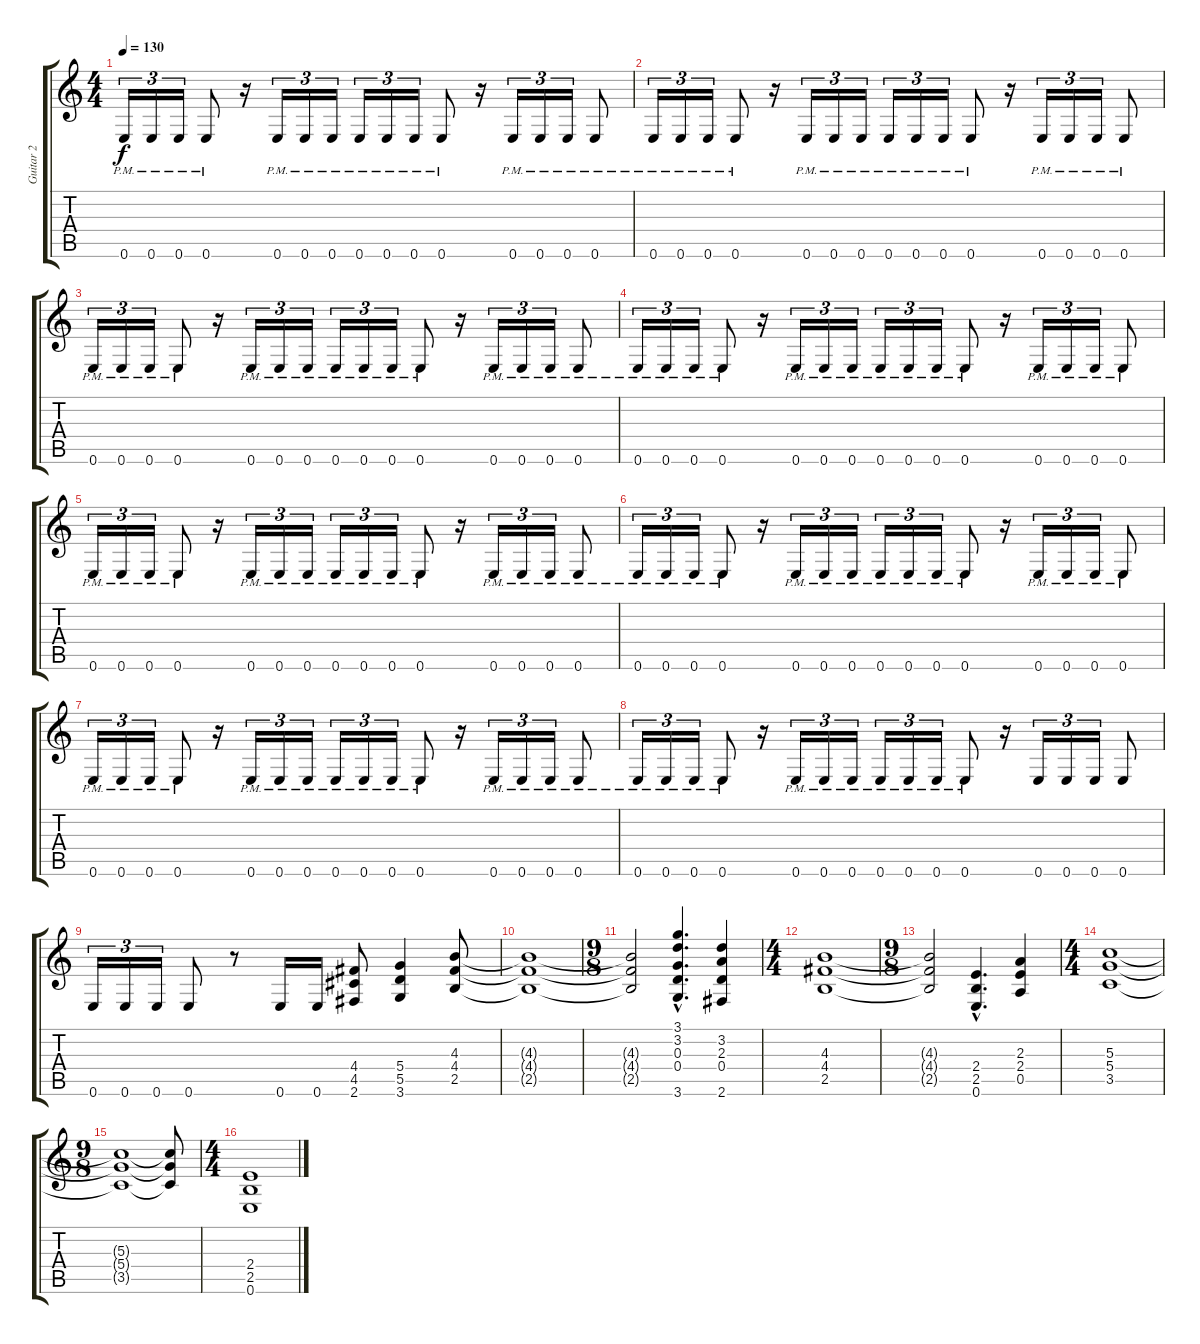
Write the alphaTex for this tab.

\track ("Guitar 2" "Guitar 2") {instrument overdrivenguitar}
\staff {score tabs}
\tuning (E4 B3 G3 D3 A2 E2) {hide}
\ts (4 4)
\tempo 130
\clef g2
\ks c
0.6{pm}.16{tu (3 2) dy f} 0.6{pm}.16{tu (3 2)} 0.6{pm}.16{tu (3 2)} 0.6{pm}.8 r.16 0.6{pm}.16{tu (3 2)} 0.6{pm}.16{tu (3 2)} 0.6{pm}.16{tu (3 2)} 0.6{pm}.16{tu (3 2)} 0.6{pm}.16{tu (3 2)} 0.6{pm}.16{tu (3 2)} 0.6{pm}.8 r.16 0.6{pm}.16{tu (3 2)} 0.6{pm}.16{tu (3 2)} 0.6{pm}.16{tu (3 2)} 0.6{pm}.8 |
0.6{pm}.16{tu (3 2)} 0.6{pm}.16{tu (3 2)} 0.6{pm}.16{tu (3 2)} 0.6{pm}.8 r.16 0.6{pm}.16{tu (3 2)} 0.6{pm}.16{tu (3 2)} 0.6{pm}.16{tu (3 2)} 0.6{pm}.16{tu (3 2)} 0.6{pm}.16{tu (3 2)} 0.6{pm}.16{tu (3 2)} 0.6{pm}.8 r.16 0.6{pm}.16{tu (3 2)} 0.6{pm}.16{tu (3 2)} 0.6{pm}.16{tu (3 2)} 0.6{pm}.8 |
0.6{pm}.16{tu (3 2)} 0.6{pm}.16{tu (3 2)} 0.6{pm}.16{tu (3 2)} 0.6{pm}.8 r.16 0.6{pm}.16{tu (3 2)} 0.6{pm}.16{tu (3 2)} 0.6{pm}.16{tu (3 2)} 0.6{pm}.16{tu (3 2)} 0.6{pm}.16{tu (3 2)} 0.6{pm}.16{tu (3 2)} 0.6{pm}.8 r.16 0.6{pm}.16{tu (3 2)} 0.6{pm}.16{tu (3 2)} 0.6{pm}.16{tu (3 2)} 0.6{pm}.8 |
0.6{pm}.16{tu (3 2)} 0.6{pm}.16{tu (3 2)} 0.6{pm}.16{tu (3 2)} 0.6{pm}.8 r.16 0.6{pm}.16{tu (3 2)} 0.6{pm}.16{tu (3 2)} 0.6{pm}.16{tu (3 2)} 0.6{pm}.16{tu (3 2)} 0.6{pm}.16{tu (3 2)} 0.6{pm}.16{tu (3 2)} 0.6{pm}.8 r.16 0.6{pm}.16{tu (3 2)} 0.6{pm}.16{tu (3 2)} 0.6{pm}.16{tu (3 2)} 0.6{pm}.8 |
0.6{pm}.16{tu (3 2)} 0.6{pm}.16{tu (3 2)} 0.6{pm}.16{tu (3 2)} 0.6{pm}.8 r.16 0.6{pm}.16{tu (3 2)} 0.6{pm}.16{tu (3 2)} 0.6{pm}.16{tu (3 2)} 0.6{pm}.16{tu (3 2)} 0.6{pm}.16{tu (3 2)} 0.6{pm}.16{tu (3 2)} 0.6{pm}.8 r.16 0.6{pm}.16{tu (3 2)} 0.6{pm}.16{tu (3 2)} 0.6{pm}.16{tu (3 2)} 0.6{pm}.8 |
0.6{pm}.16{tu (3 2)} 0.6{pm}.16{tu (3 2)} 0.6{pm}.16{tu (3 2)} 0.6{pm}.8 r.16 0.6{pm}.16{tu (3 2)} 0.6{pm}.16{tu (3 2)} 0.6{pm}.16{tu (3 2)} 0.6{pm}.16{tu (3 2)} 0.6{pm}.16{tu (3 2)} 0.6{pm}.16{tu (3 2)} 0.6{pm}.8 r.16 0.6{pm}.16{tu (3 2)} 0.6{pm}.16{tu (3 2)} 0.6{pm}.16{tu (3 2)} 0.6{pm}.8 |
0.6{pm}.16{tu (3 2)} 0.6{pm}.16{tu (3 2)} 0.6{pm}.16{tu (3 2)} 0.6{pm}.8 r.16 0.6{pm}.16{tu (3 2)} 0.6{pm}.16{tu (3 2)} 0.6{pm}.16{tu (3 2)} 0.6{pm}.16{tu (3 2)} 0.6{pm}.16{tu (3 2)} 0.6{pm}.16{tu (3 2)} 0.6{pm}.8 r.16 0.6{pm}.16{tu (3 2)} 0.6{pm}.16{tu (3 2)} 0.6{pm}.16{tu (3 2)} 0.6{pm}.8 |
0.6{pm}.16{tu (3 2)} 0.6{pm}.16{tu (3 2)} 0.6{pm}.16{tu (3 2)} 0.6{pm}.8 r.16 0.6{pm}.16{tu (3 2)} 0.6{pm}.16{tu (3 2)} 0.6{pm}.16{tu (3 2)} 0.6{pm}.16{tu (3 2)} 0.6{pm}.16{tu (3 2)} 0.6{pm}.16{tu (3 2)} 0.6{pm}.8 r.16 0.6.16{tu (3 2)} 0.6.16{tu (3 2)} 0.6.16{tu (3 2)} 0.6.8 |
0.6.16{tu (3 2)} 0.6.16{tu (3 2)} 0.6.16{tu (3 2)} 0.6.8 r.8 0.6.16 0.6.16 (4.4 4.5 2.6).8 (5.4 5.5 3.6).4 (4.3 4.4 2.5).8 |
(4.3{t} 4.4{t} 2.5{t}).1 |
\ts (9 8)
(4.3{t} 4.4{t} 2.5{t}).2 (3.1{hac} 3.2{hac} 0.3{hac} 0.4{hac} 3.6{hac}).4{d} (3.2 2.3 0.4 2.6).4 |
\ts (4 4)
(4.3 4.4 2.5).1 |
\ts (9 8)
(4.3{t} 4.4{t} 2.5{t}).2 (2.4{hac} 2.5{hac} 0.6{hac}).4{d} (2.3 2.4 0.5).4 |
\ts (4 4)
(5.3 5.4 3.5).1 |
\ts (9 8)
(5.3{t} 5.4{t} 3.5{t}).1 (5.3{t} 5.4{t} 3.5{t}).8 |
\ts (4 4)
(2.4 2.5 0.6).1
